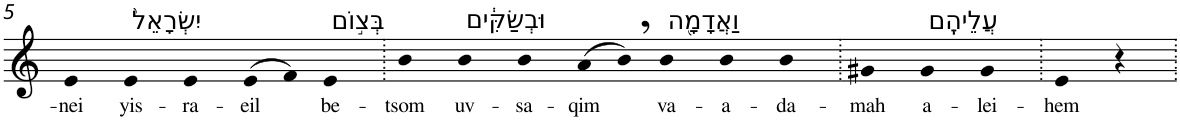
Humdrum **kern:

**kern	**text
*part1	*part1
*staff1	*staff1
*I"Piano	*
*I'Pno	*
!!LO:PB:g=z
*clefG2	*
*k[]	*
=5	=5
!	!LO:LY:b
4e	-nei
!LO:TX:a:t=יִשְׂרָאֵל֙	!
!	!LO:LY:b
4e	yis-
!	!LO:LY:b
4e	-ra-
!	!LO:LY:b
(>8e	-eil
8f)	.
!LO:TX:a:t=בְּצ֣וֹם	!
!	!LO:LY:b
4e	be-
=6.	=6.
!	!LO:LY:b
4b	-tsom
!LO:TX:a:t=וּבְשַׂקִּ֔ים	!
!	!LO:LY:b
4b	uv-
!	!LO:LY:b
4b	-sa-
!	!LO:LY:b
(>8a	-qim
8b,)	.
!LO:TX:a:t=וַאֲדָמָ֖ה	!
!	!LO:LY:b
4b	va-
!	!LO:LY:b
4b	-a-
!	!LO:LY:b
4b	-da-
=7.	=7.
!	!LO:LY:b
4g#X	-mah
!LO:TX:a:t=עֲלֵיהֶֽם	!
!	!LO:LY:b
4g#	a-
!	!LO:LY:b
4g#	-lei-
=8.	=8.
!	!LO:LY:b
4e	-hem
4r	.
=.	=.
*-	*-
